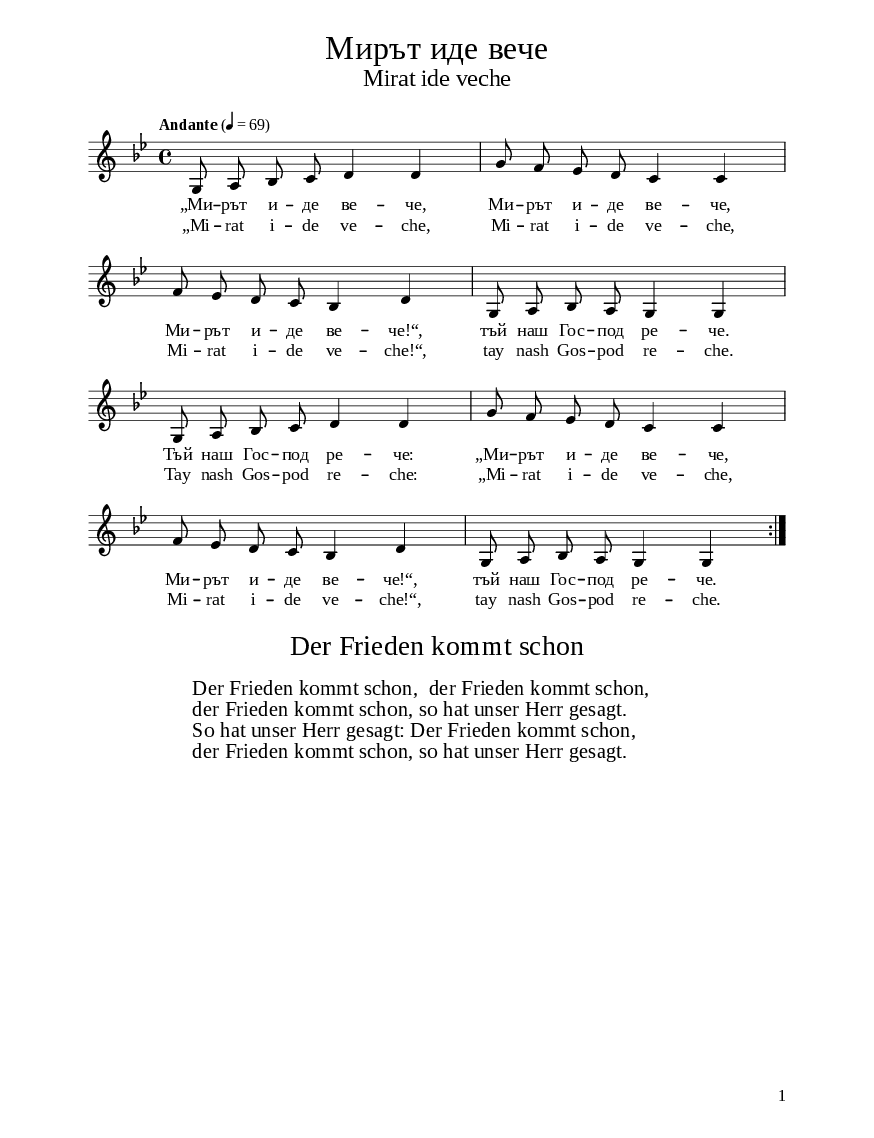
\version "2.24.0"

% include paper part and global functions
\include "include/globals.ily"

\bookpart {
  \label #'ref155_2
  \tocItem \markup "Мирът иде вече – Mirat ide veche"
  \include "include/bookpart-paper.ily"
  \score {
    \include "include/score-layout.ily"

    \new Voice \relative c' {
      \clef treble
      \key g \minor
      \time 4/4
      \tempoFunc "Andante" 4 "69"
      \autoBeamOff
      \repeat volta 2 {
        g8 a bes c d4 d4 | g8 f es d c4 c |  \break

        f8 es d c bes 4 d 4 | g,8 a bes a g4 g4 | \break

        g8 a bes c d4 d4 | g8 f es d c4 c |  \break

        f8 es d c bes 4 d 4 |  g,8 a bes a g4 g4 |
      }
    }

    \addlyrics {
     „Ми -- рът и -- де ве -- че, Ми -- рът и -- де ве -- че, Ми -- рът и -- де ве -- че!“,
      тъй наш Гос -- под ре -- че.
      Tъй наш Гос -- под ре -- че: „Ми -- рът и -- де ве -- че, Ми -- рът и -- де ве -- че!“,
      тъй наш Гос -- под ре -- че.
    }
    \addlyrics {
      „Mi -- rat i -- de ve -- che, Mi -- rat i -- de ve -- che, Mi -- rat i -- de ve -- che!“,
      tay nash Gos -- pod re -- che.
      Tay nash Gos -- pod re -- che: „Mi -- rat i -- de ve -- che, Mi -- rat i -- de ve -- che!“,
      tay nash Gos -- pod re -- che.}

      \header {
        title = \titleFunc "Мирът иде вече" "Mirat ide veche"
      }

      \midi{}

    } % score



    % include foreign translation(s) of the song
    \version "2.22.1"

\markup \fill-line { \fontsize #deTitleFontSize "Der Frieden kommt schon" }
\markup \null
\markup \null
\markup \fontsize #deCoupletFontSize {
  \hspace #10
  \override #`(baseline-skip . ,deCoupletBaselineSkip)

  \column {
    \line { "Der Frieden kommt schon,  der Frieden kommt schon," }
     \line { "der Frieden kommt schon, so hat unser Herr gesagt."  }

    \line { "So hat unser Herr gesagt: Der Frieden kommt schon, "}
  \line {"der Frieden kommt schon, so hat unser Herr gesagt." }

  }
}


  } % bookpart

  % Più mosso
  %
